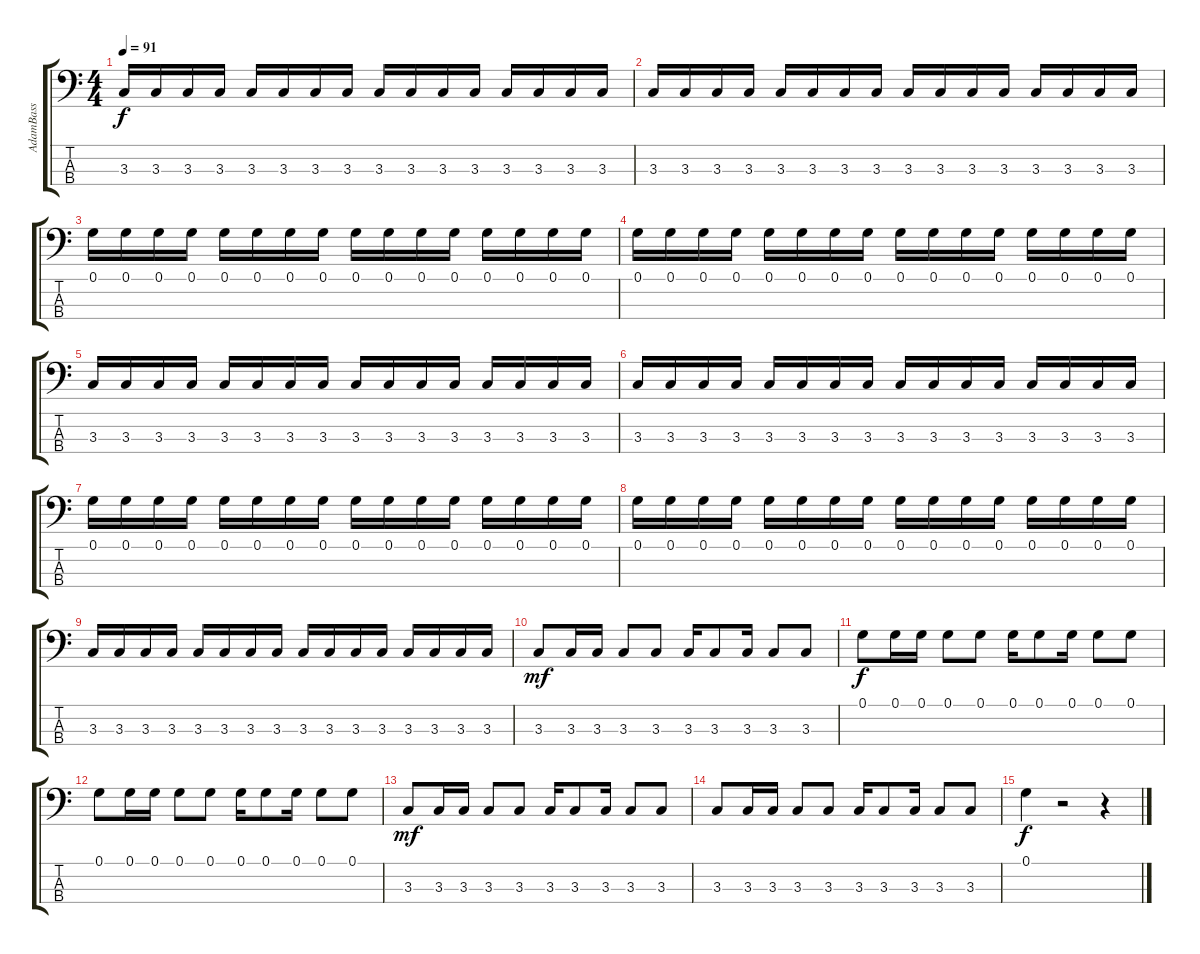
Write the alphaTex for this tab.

\track ("AdamBass" "AdamBass") {instrument electricbassfinger}
\staff {score tabs}
\tuning (G2 D2 A1 E1) {hide}
\ts (4 4)
\tempo 91
\clef f4
\ks c
3.3.16{dy f} 3.3.16 3.3.16 3.3.16 3.3.16 3.3.16 3.3.16 3.3.16 3.3.16 3.3.16 3.3.16 3.3.16 3.3.16 3.3.16 3.3.16 3.3.16 |
3.3.16 3.3.16 3.3.16 3.3.16 3.3.16 3.3.16 3.3.16 3.3.16 3.3.16 3.3.16 3.3.16 3.3.16 3.3.16 3.3.16 3.3.16 3.3.16 |
0.1.16 0.1.16 0.1.16 0.1.16 0.1.16 0.1.16 0.1.16 0.1.16 0.1.16 0.1.16 0.1.16 0.1.16 0.1.16 0.1.16 0.1.16 0.1.16 |
0.1.16 0.1.16 0.1.16 0.1.16 0.1.16 0.1.16 0.1.16 0.1.16 0.1.16 0.1.16 0.1.16 0.1.16 0.1.16 0.1.16 0.1.16 0.1.16 |
3.3.16 3.3.16 3.3.16 3.3.16 3.3.16 3.3.16 3.3.16 3.3.16 3.3.16 3.3.16 3.3.16 3.3.16 3.3.16 3.3.16 3.3.16 3.3.16 |
3.3.16 3.3.16 3.3.16 3.3.16 3.3.16 3.3.16 3.3.16 3.3.16 3.3.16 3.3.16 3.3.16 3.3.16 3.3.16 3.3.16 3.3.16 3.3.16 |
0.1.16 0.1.16 0.1.16 0.1.16 0.1.16 0.1.16 0.1.16 0.1.16 0.1.16 0.1.16 0.1.16 0.1.16 0.1.16 0.1.16 0.1.16 0.1.16 |
0.1.16 0.1.16 0.1.16 0.1.16 0.1.16 0.1.16 0.1.16 0.1.16 0.1.16 0.1.16 0.1.16 0.1.16 0.1.16 0.1.16 0.1.16 0.1.16 |
3.3.16 3.3.16 3.3.16 3.3.16 3.3.16 3.3.16 3.3.16 3.3.16 3.3.16 3.3.16 3.3.16 3.3.16 3.3.16 3.3.16 3.3.16 3.3.16 |
3.3.8{dy mf} 3.3.16 3.3.16 3.3.8 3.3.8 3.3.16 3.3.8 3.3.16 3.3.8 3.3.8 |
0.1.8{dy f} 0.1.16 0.1.16 0.1.8 0.1.8 0.1.16 0.1.8 0.1.16 0.1.8 0.1.8 |
0.1.8 0.1.16 0.1.16 0.1.8 0.1.8 0.1.16 0.1.8 0.1.16 0.1.8 0.1.8 |
3.3.8{dy mf} 3.3.16 3.3.16 3.3.8 3.3.8 3.3.16 3.3.8 3.3.16 3.3.8 3.3.8 |
3.3.8 3.3.16 3.3.16 3.3.8 3.3.8 3.3.16 3.3.8 3.3.16 3.3.8 3.3.8 |
0.1.4{dy f} r.2 r.4
